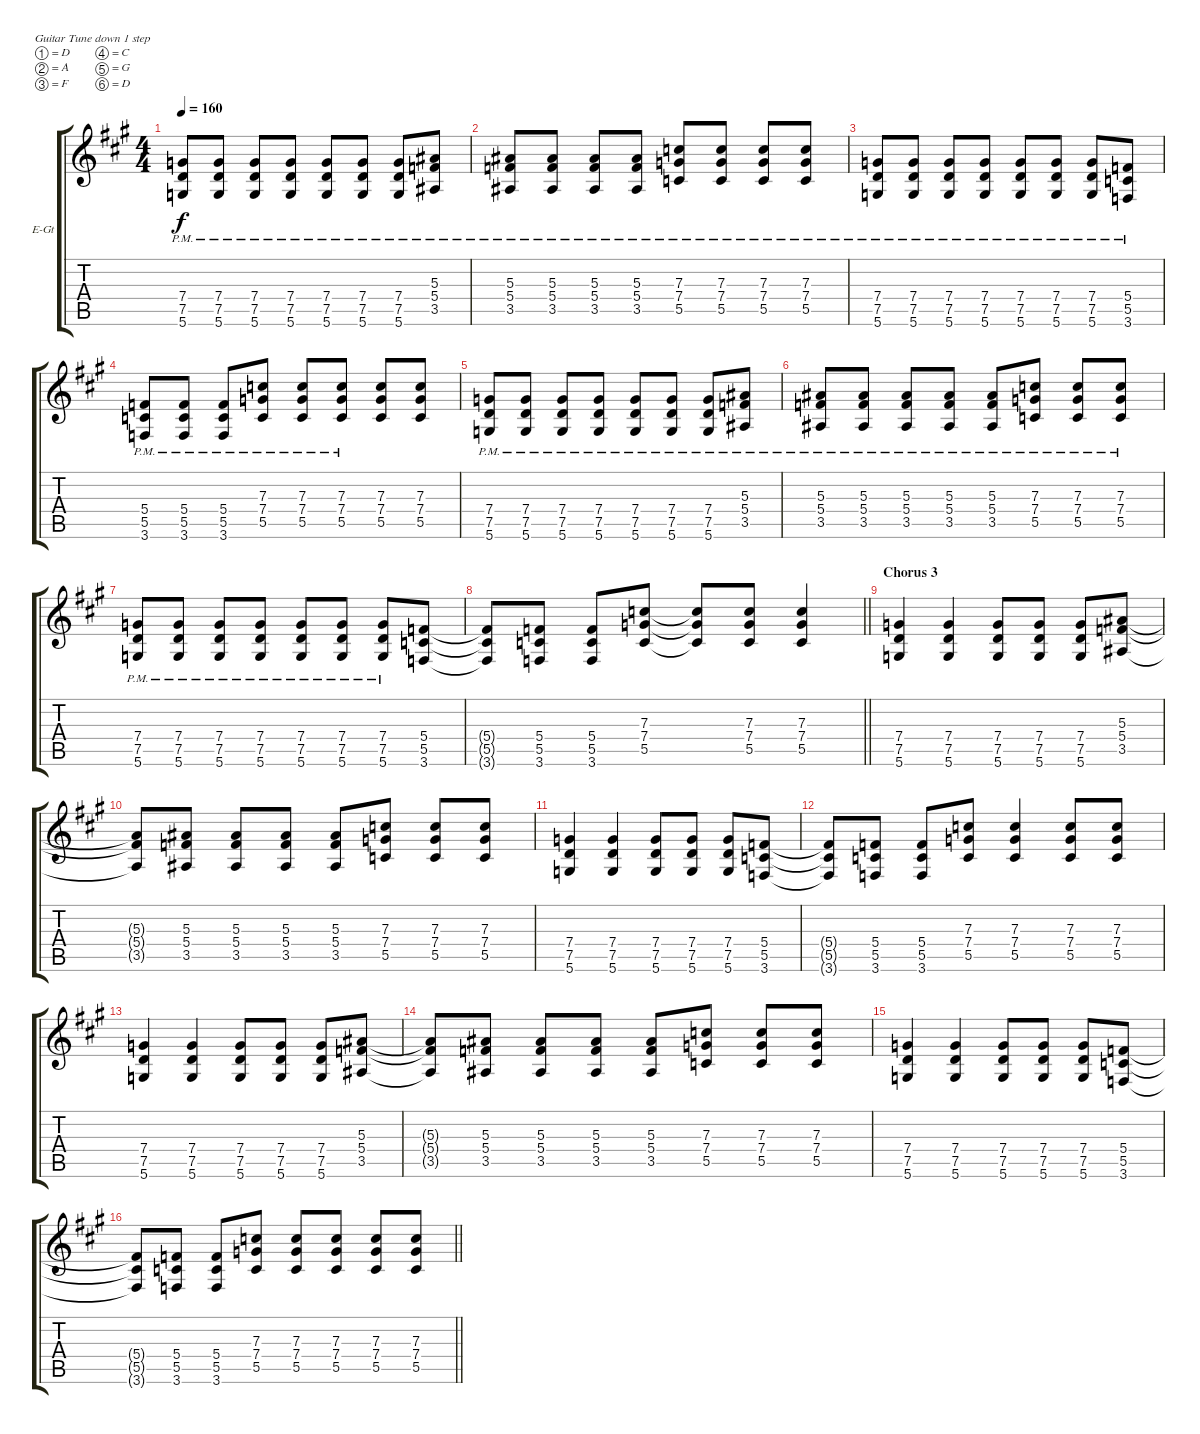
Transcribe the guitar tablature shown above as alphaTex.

\bracketExtendMode groupsimilarinstruments
\firstSystemTrackNameOrientation horizontal
\otherSystemsTrackNameOrientation horizontal
\track ("Distorsion Gtr" "E-Gt") {instrument distortionguitar}
\staff {score tabs}
\tuning (D4 A3 F3 C3 G2 D2)
\ts (4 4)
\tempo 160
\clef g2
\ks a
(7.4{pm} 7.5{pm} 5.6{pm}).8{dy f} (7.4{pm} 7.5{pm} 5.6{pm}).8 (7.4{pm} 7.5{pm} 5.6{pm}).8 (7.4{pm} 7.5{pm} 5.6{pm}).8 (7.4{pm} 7.5{pm} 5.6{pm}).8 (7.4{pm} 7.5{pm} 5.6{pm}).8 (7.4{pm} 7.5{pm} 5.6{pm}).8 (5.3{pm} 5.4{pm} 3.5{pm}).8 |
(5.3{pm} 5.4{pm} 3.5{pm}).8 (5.3{pm} 5.4{pm} 3.5{pm}).8 (5.3{pm} 5.4{pm} 3.5{pm}).8 (5.3{pm} 5.4{pm} 3.5{pm}).8 (7.3{pm} 7.4{pm} 5.5{pm}).8 (7.3{pm} 7.4{pm} 5.5{pm}).8 (7.3{pm} 7.4{pm} 5.5{pm}).8 (7.3{pm} 7.4{pm} 5.5{pm}).8 |
(7.4{pm} 7.5{pm} 5.6{pm}).8 (7.4{pm} 7.5{pm} 5.6{pm}).8 (7.4{pm} 7.5{pm} 5.6{pm}).8 (7.4{pm} 7.5{pm} 5.6{pm}).8 (7.4{pm} 7.5{pm} 5.6{pm}).8 (7.4{pm} 7.5{pm} 5.6{pm}).8 (7.4{pm} 7.5{pm} 5.6{pm}).8 (5.4{pm} 5.5{pm} 3.6{pm}).8 |
(5.4{pm} 5.5{pm} 3.6{pm}).8 (5.4{pm} 5.5{pm} 3.6{pm}).8 (5.4{pm} 5.5{pm} 3.6{pm}).8 (7.3{pm} 7.4{pm} 5.5{pm}).8 (7.3{pm} 7.4{pm} 5.5{pm}).8 (7.3{pm} 7.4{pm} 5.5{pm}).8 (7.3 7.4 5.5).8 (7.3 7.4 5.5).8 |
(7.4{pm} 7.5{pm} 5.6{pm}).8 (7.4{pm} 7.5{pm} 5.6{pm}).8 (7.4{pm} 7.5{pm} 5.6{pm}).8 (7.4{pm} 7.5{pm} 5.6{pm}).8 (7.4{pm} 7.5{pm} 5.6{pm}).8 (7.4{pm} 7.5{pm} 5.6{pm}).8 (7.4{pm} 7.5{pm} 5.6{pm}).8 (5.3{pm} 5.4{pm} 3.5{pm}).8 |
(5.3{pm} 5.4{pm} 3.5{pm}).8 (5.3{pm} 5.4{pm} 3.5{pm}).8 (5.3{pm} 5.4{pm} 3.5{pm}).8 (5.3{pm} 5.4{pm} 3.5{pm}).8 (5.3{pm} 5.4{pm} 3.5{pm}).8 (7.3{pm} 7.4{pm} 5.5{pm}).8 (7.3{pm} 7.4{pm} 5.5{pm}).8 (7.3{pm} 7.4{pm} 5.5{pm}).8 |
(7.4{pm} 7.5{pm} 5.6{pm}).8 (7.4{pm} 7.5{pm} 5.6{pm}).8 (7.4{pm} 7.5{pm} 5.6{pm}).8 (7.4{pm} 7.5{pm} 5.6{pm}).8 (7.4{pm} 7.5{pm} 5.6{pm}).8 (7.4{pm} 7.5{pm} 5.6{pm}).8 (7.4{pm} 7.5{pm} 5.6{pm}).8 (5.4 5.5 3.6).8 |
\barLineRight lightlight
(5.4{t} 5.5{t} 3.6{t}).8 (5.4 5.5 3.6).8 (5.4 5.5 3.6).8 (7.3 7.4 5.5).8 (7.3{t} 7.4{t} 5.5{t}).8 (7.3 7.4 5.5).8 (7.3 7.4 5.5).4 |
\section ("" "Chorus 3")
(7.4 7.5 5.6).4 (7.4 7.5 5.6).4 (7.4 7.5 5.6).8 (7.4 7.5 5.6).8 (7.4 7.5 5.6).8 (5.3 5.4 3.5).8 |
(5.3{t} 5.4{t} 3.5{t}).8 (5.3 5.4 3.5).8 (5.3 5.4 3.5).8 (5.3 5.4 3.5).8 (5.3 5.4 3.5).8 (7.3 7.4 5.5).8 (7.3 7.4 5.5).8 (7.3 7.4 5.5).8 |
(7.4 7.5 5.6).4 (7.4 7.5 5.6).4 (7.4 7.5 5.6).8 (7.4 7.5 5.6).8 (7.4 7.5 5.6).8 (5.4 5.5 3.6).8 |
(5.4{t} 5.5{t} 3.6{t}).8 (5.4 5.5 3.6).8 (5.4 5.5 3.6).8 (7.3 7.4 5.5).8 (7.3 7.4 5.5).4 (7.3 7.4 5.5).8 (7.3 7.4 5.5).8 |
(7.4 7.5 5.6).4 (7.4 7.5 5.6).4 (7.4 7.5 5.6).8 (7.4 7.5 5.6).8 (7.4 7.5 5.6).8 (5.3 5.4 3.5).8 |
(5.3{t} 5.4{t} 3.5{t}).8 (5.3 5.4 3.5).8 (5.3 5.4 3.5).8 (5.3 5.4 3.5).8 (5.3 5.4 3.5).8 (7.3 7.4 5.5).8 (7.3 7.4 5.5).8 (7.3 7.4 5.5).8 |
(7.4 7.5 5.6).4 (7.4 7.5 5.6).4 (7.4 7.5 5.6).8 (7.4 7.5 5.6).8 (7.4 7.5 5.6).8 (5.4 5.5 3.6).8 |
\barLineRight lightlight
(5.4{t} 5.5{t} 3.6{t}).8 (5.4 5.5 3.6).8 (5.4 5.5 3.6).8 (7.3 7.4 5.5).8 (7.3 7.4 5.5).8 (7.3 7.4 5.5).8 (7.3 7.4 5.5).8 (7.3 7.4 5.5).8
